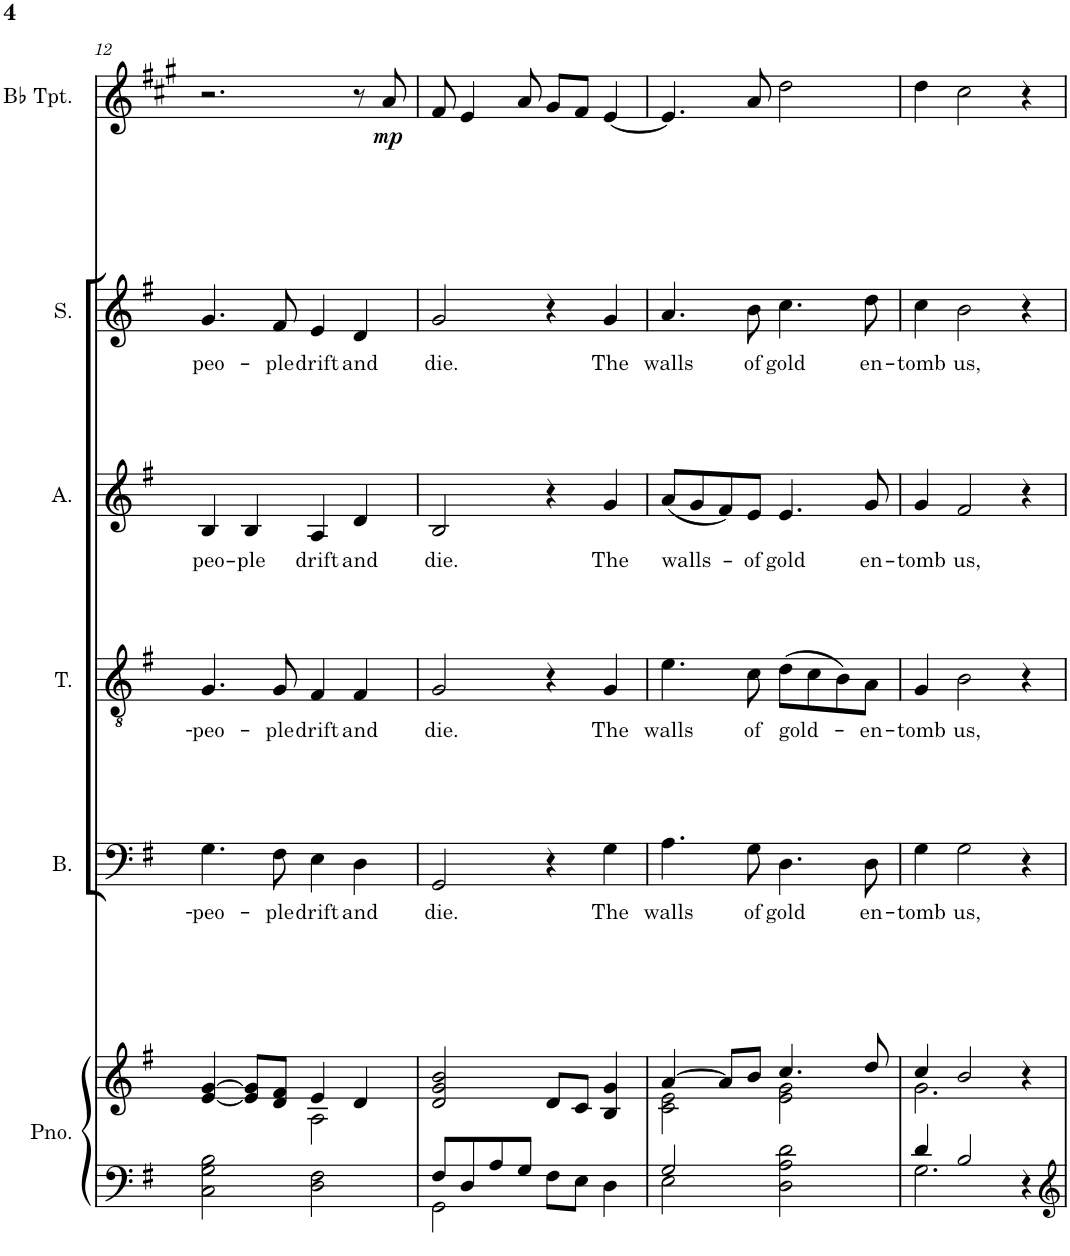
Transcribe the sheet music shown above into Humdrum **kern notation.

**kern	**kern	**kern	**text	**kern	**text	**kern	**text	**kern	**text	**kern	**dynam
*part6	*part6	*part5	*part5	*part4	*part4	*part3	*part3	*part2	*part2	*part1	*part1
*staff7	*staff6	*staff5	*staff5	*staff4	*staff4	*staff3	*staff3	*staff2	*staff2	*staff1	*staff1
*I"Piano	*	*I"Bass	*	*I"Tenor	*	*I"Alto	*	*I"Soprano	*	*I"Bb Trumpet	*
*I'Pno.	*	*I'B.	*	*I'T.	*	*I'A.	*	*I'S.	*	*I'Bb Tpt.	*
!!LO:PB:g=z
*clefF4	*clefG2	*clefF4	*	*clefGv2	*	*clefG2	*	*clefG2	*	*clefG2	*
*	*	*	*	*	*	*	*	*	*	*Trd1c2	*
*k[f#]	*k[f#]	*k[f#]	*	*k[f#]	*	*k[f#]	*	*k[f#]	*	*k[f#c#g#]	*
*M4/4	*M4/4	*M4/4	*	*M4/4	*	*M4/4	*	*M4/4	*	*M4/4	*
=12	=12	=12	=12	=12	=12	=12	=12	=12	=12	=12	=12
*	*^	*	*	*	*	*	*	*	*	*	*
!	!	!	!	!LO:LY:b	!	!LO:LY:b	!	!LO:LY:b	!	!LO:LY:b	!	!
2C\ 2G\ 2B\	[4e/ [4g/	2ryy	4.G\	-peo-	4.G/	-peo-	4B/	peo-	4.g/	peo-	2.r	.
!	!	!	!	!	!	!	!	!LO:LY:b	!	!	!	!
.	8e/] 8g/]L	.	.	.	.	.	4B/	-ple	.	.	.	.
!	!	!	!	!LO:LY:b	!	!LO:LY:b	!	!	!	!LO:LY:b	!	!
.	8d/ 8f#/J	.	8F#\	-ple	8G/	-ple	.	.	8f#/	-ple	.	.
!	!	!	!	!LO:LY:b	!	!LO:LY:b	!	!LO:LY:b	!	!LO:LY:b	!	!
2D\ 2F#\	4e/	2A\	4E\	drift	4F#/	drift	4A/	drift	4e/	drift	.	.
!	!	!	!	!LO:LY:b	!	!LO:LY:b	!	!LO:LY:b	!	!LO:LY:b	!	!
.	4d/	.	4D\	and	4F#/	and	4d/	and	4d/	and	8r	.
!	!	!	!	!	!	!	!	!	!	!	!	!LO:DY:b
.	.	.	.	.	.	.	.	.	.	.	8a/	mp
*	*v	*v	*	*	*	*	*	*	*	*	*	*
=13	=13	=13	=13	=13	=13	=13	=13	=13	=13	=13	=13
*^	*	*	*	*	*	*	*	*	*	*	*
!	!	!	!	!LO:LY:b	!	!LO:LY:b	!	!LO:LY:b	!	!LO:LY:b	!	!
8F#/L	2GG\	2d/ 2g/ 2b/	2GG/	die.	2G/	die.	2B/	die.	2g/	die.	8f#/	.
8D/	.	.	.	.	.	.	.	.	.	.	4e/	.
8A/	.	.	.	.	.	.	.	.	.	.	.	.
8G/J	.	.	.	.	.	.	.	.	.	.	8a/	.
8F#\L	2ryy	8d/L	4r	.	4r	.	4r	.	4r	.	8g#/L	.
8E\J	.	8c/J	.	.	.	.	.	.	.	.	8f#/J	.
!	!	!	!	!LO:LY:b	!	!LO:LY:b	!	!LO:LY:b	!	!LO:LY:b	!	!
4D\	.	4B/ 4g/	4G\	The	4G/	The	4g/	The	4g/	The	[4e/	.
=14	=14	=14	=14	=14	=14	=14	=14	=14	=14	=14	=14	=14
*	*	*^	*	*	*	*	*	*	*	*	*	*
!	!	!	!	!	!LO:LY:b	!	!LO:LY:b	!	!LO:LY:b	!	!LO:LY:b	!	!
2G/	2E\	[4a/	2c\ 2e\	4.A\	walls	4.e\	walls	(8a/L	walls-	4.a/	walls	4.e/]	.
.	.	.	.	.	.	.	.	8g/	.	.	.	.	.
.	.	8a/L]	.	.	.	.	.	8f#/)	.	.	.	.	.
!	!	!	!	!	!LO:LY:b	!	!LO:LY:b	!	!LO:LY:b	!	!LO:LY:b	!	!
.	.	8b/J	.	8G\	of	8c\	of	8e/J	-of	8b\	of	8a/	.
!	!	!	!	!	!LO:LY:b	!	!LO:LY:b	!	!LO:LY:b	!	!LO:LY:b	!	!
2D\ 2A\ 2d\	2ryy	4.cc/	2e\ 2g\	4.D\	gold	(8d\L	gold-	4.e/	gold	4.cc\	gold	2dd\	.
.	.	.	.	.	.	8c\	.	.	.	.	.	.	.
.	.	.	.	.	.	8B\)	.	.	.	.	.	.	.
!	!	!	!	!	!LO:LY:b	!	!LO:LY:b	!	!LO:LY:b	!	!LO:LY:b	!	!
.	.	8dd/	.	8D\	en-	8A\J	-en-	8g/	en-	8dd\	en-	.	.
=15	=15	=15	=15	=15	=15	=15	=15	=15	=15	=15	=15	=15	=15
!	!	!	!	!	!LO:LY:b	!	!LO:LY:b	!	!LO:LY:b	!	!LO:LY:b	!	!
4d/	2.G\	4cc/	2.g\	4G\	-tomb	4G/	-tomb	4g/	-tomb	4cc\	tomb	4dd\	.
!	!	!	!	!	!LO:LY:b	!	!LO:LY:b	!	!LO:LY:b	!	!LO:LY:b	!	!
2B/	.	2b/	.	2G\	us,	2B\	us,	2f#/	us,	2b\	us,	2cc#\	.
4r	4ryy	4r	4ryy	4r	.	4r	.	4r	.	4r	.	4r	.
*v	*v	*	*	*	*	*	*	*	*	*	*	*	*
*	*v	*v	*	*	*	*	*	*	*	*	*	*
=	=	=	=	=	=	=	=	=	=	=	=
*-	*-	*-	*-	*-	*-	*-	*-	*-	*-	*-	*-
